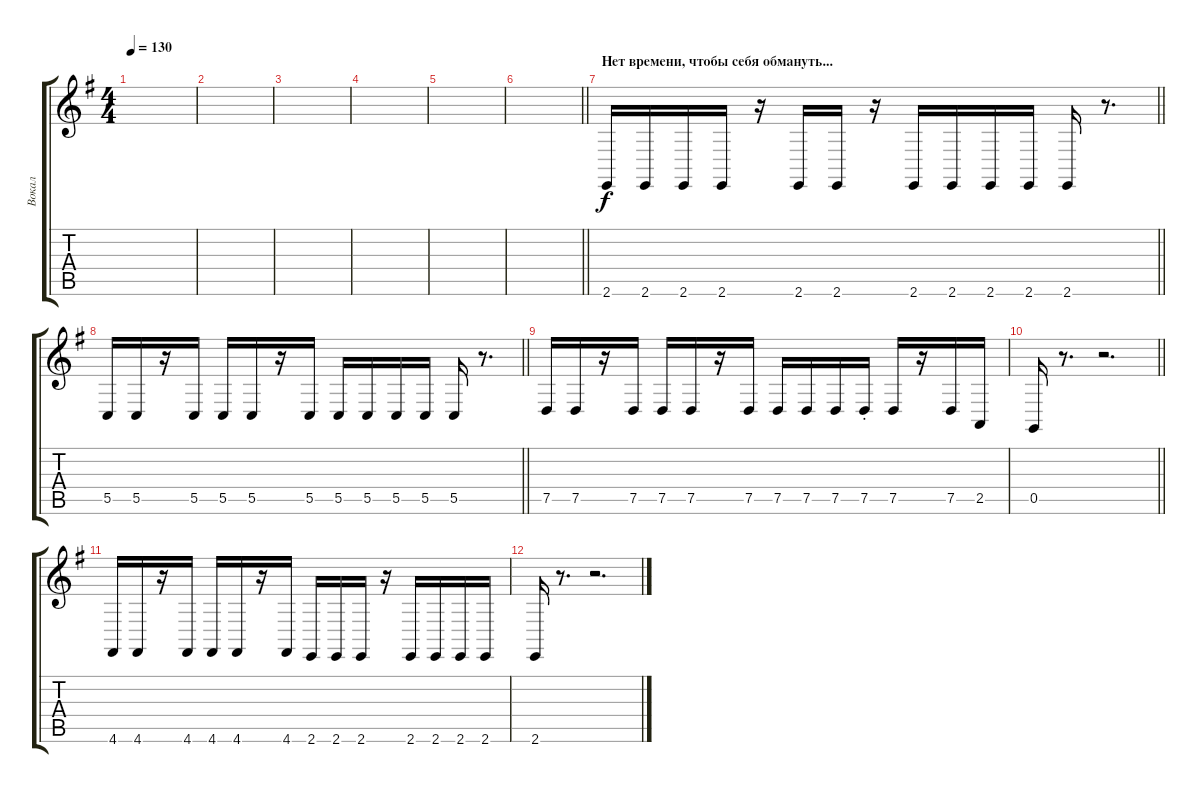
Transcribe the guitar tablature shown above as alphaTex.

\track ("Вокал" "Вокал") {instrument tuba}
\staff {score tabs}
\tuning (D4 A3 F3 C3 G2 D2) {hide}
\ts (4 4)
\tempo 130
\clef g2
\ks eminor
|
|
|
|
|
\barLineRight lightlight
|
\section ("" "Нет времени, чтобы себя обмануть...")
\barLineRight lightlight
2.6.16 2.6.16 2.6.16 2.6.16 r.16 2.6.16 2.6.16 r.16 2.6.16 2.6.16 2.6.16 2.6.16 2.6.16 r.8{d} |
\barLineRight lightlight
5.5.16 5.5.16 r.16 5.5.16 5.5.16 5.5.16 r.16 5.5.16 5.5.16 5.5.16 5.5.16 5.5.16 5.5.16 r.8{d} |
7.5.16 7.5.16 r.16 7.5.16 7.5.16 7.5.16 r.16 7.5.16 7.5.16 7.5.16 7.5.16 7.5{st}.16 7.5.16 r.16 7.5.16 2.5.16 |
\barLineRight lightlight
0.5.16 r.8{d} r.2{d} |
4.6.16 4.6.16 r.16 4.6.16 4.6.16 4.6.16 r.16 4.6.16 2.6.16 2.6.16 2.6.16 r.16 2.6.16 2.6.16 2.6.16 2.6.16 |
2.6.16 r.8{d} r.2{d}
